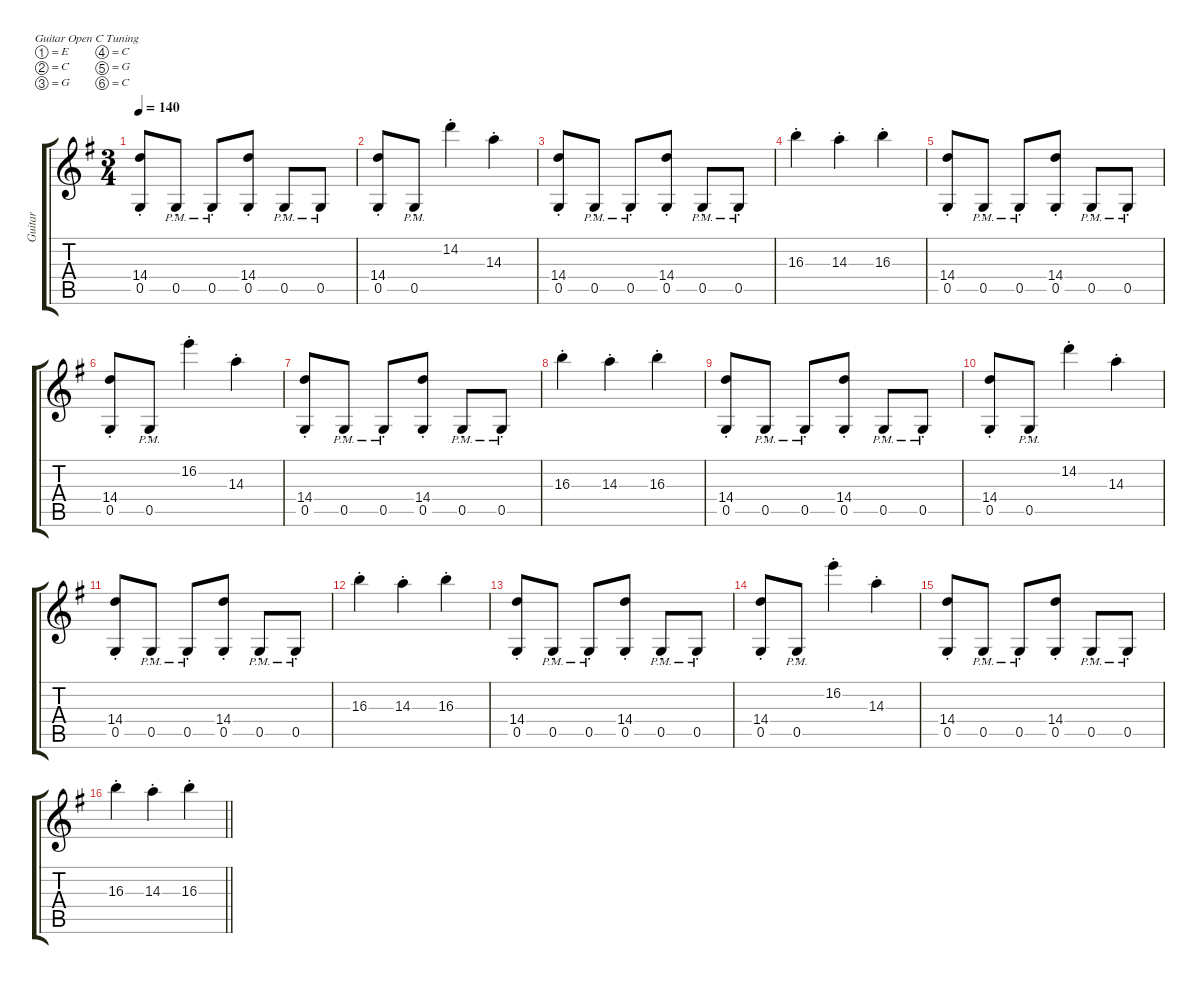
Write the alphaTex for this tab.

\defaultSystemsLayout 8
\hideDynamics
\bracketExtendMode groupsimilarinstruments
\firstSystemTrackNameMode fullname
\otherSystemsTrackNameOrientation horizontal
\track ("Guitar" "s.guit.") {mute instrument acousticguitarsteel}
\staff {score tabs}
\tuning (E4 C4 G3 C3 G2 C2)
\ts (3 4)
\tempo 140
\clef g2
\ks g
(14.4{st acc forcenatural} 0.5{st acc forcenatural}).8{dy f beam Up} 0.5{pm st acc forcenatural}.8{beam Up} 0.5{pm st acc forcenatural}.8{beam Up} (14.4{st acc forcenatural} 0.5{st acc forcenatural}).8{beam Up} 0.5{pm st acc forcenatural}.8{beam Up} 0.5{pm acc forcenatural}.8{beam Up} |
(14.4{st acc forcenatural} 0.5{st acc forcenatural}).8{beam Up} 0.5{pm st acc forcenatural}.8{beam Up} 14.2{st acc forcenatural}.4{beam Down} 14.3{st acc forcenatural}.4{beam Down} |
(14.4{st acc forcenatural} 0.5{st acc forcenatural}).8{beam Up} 0.5{pm st acc forcenatural}.8{beam Up} 0.5{pm st acc forcenatural}.8{beam Up} (14.4{st acc forcenatural} 0.5{st acc forcenatural}).8{beam Up} 0.5{pm st acc forcenatural}.8{beam Up} 0.5{pm st acc forcenatural}.8{beam Up} |
16.3{st acc forcenatural}.4{beam Down} 14.3{st acc forcenatural}.4{beam Down} 16.3{st acc forcenatural}.4{beam Down} |
(14.4{st acc forcenatural} 0.5{st acc forcenatural}).8{beam Up} 0.5{pm st acc forcenatural}.8{beam Up} 0.5{pm st acc forcenatural}.8{beam Up} (14.4{st acc forcenatural} 0.5{st acc forcenatural}).8{beam Up} 0.5{pm st acc forcenatural}.8{beam Up} 0.5{pm st acc forcenatural}.8{beam Up} |
(14.4{st acc forcenatural} 0.5{st acc forcenatural}).8{beam Up} 0.5{pm st acc forcenatural}.8{beam Up} 16.2{st acc forcenatural}.4{beam Down} 14.3{st acc forcenatural}.4{beam Down} |
(14.4{st acc forcenatural} 0.5{st acc forcenatural}).8{beam Up} 0.5{pm st acc forcenatural}.8{beam Up} 0.5{pm st acc forcenatural}.8{beam Up} (14.4{st acc forcenatural} 0.5{st acc forcenatural}).8{beam Up} 0.5{pm st acc forcenatural}.8{beam Up} 0.5{pm st acc forcenatural}.8{beam Up} |
16.3{st acc forcenatural}.4{beam Down} 14.3{st acc forcenatural}.4{beam Down} 16.3{st acc forcenatural}.4{beam Down} |
(14.4{st acc forcenatural} 0.5{st acc forcenatural}).8{beam Up} 0.5{pm st acc forcenatural}.8{beam Up} 0.5{pm st acc forcenatural}.8{beam Up} (14.4{st acc forcenatural} 0.5{st acc forcenatural}).8{beam Up} 0.5{pm st acc forcenatural}.8{beam Up} 0.5{pm st acc forcenatural}.8{beam Up} |
(14.4{st acc forcenatural} 0.5{st acc forcenatural}).8{beam Up} 0.5{pm st acc forcenatural}.8{beam Up} 14.2{st acc forcenatural}.4{beam Down} 14.3{st acc forcenatural}.4{beam Down} |
(14.4{st acc forcenatural} 0.5{st acc forcenatural}).8{beam Up} 0.5{pm st acc forcenatural}.8{beam Up} 0.5{pm st acc forcenatural}.8{beam Up} (14.4{st acc forcenatural} 0.5{st acc forcenatural}).8{beam Up} 0.5{pm st acc forcenatural}.8{beam Up} 0.5{pm st acc forcenatural}.8{beam Up} |
16.3{st acc forcenatural}.4{beam Down} 14.3{st acc forcenatural}.4{beam Down} 16.3{st acc forcenatural}.4{beam Down} |
(14.4{st acc forcenatural} 0.5{st acc forcenatural}).8{beam Up} 0.5{pm st acc forcenatural}.8{beam Up} 0.5{pm st acc forcenatural}.8{beam Up} (14.4{st acc forcenatural} 0.5{st acc forcenatural}).8{beam Up} 0.5{pm st acc forcenatural}.8{beam Up} 0.5{pm st acc forcenatural}.8{beam Up} |
(14.4{st acc forcenatural} 0.5{st acc forcenatural}).8{beam Up} 0.5{pm st acc forcenatural}.8{beam Up} 16.2{st acc forcenatural}.4{beam Down} 14.3{st acc forcenatural}.4{beam Down} |
(14.4{st acc forcenatural} 0.5{st acc forcenatural}).8{beam Up} 0.5{pm st acc forcenatural}.8{beam Up} 0.5{pm st acc forcenatural}.8{beam Up} (14.4{st acc forcenatural} 0.5{st acc forcenatural}).8{beam Up} 0.5{pm st acc forcenatural}.8{beam Up} 0.5{pm st acc forcenatural}.8{beam Up} |
\barLineRight lightlight
16.3{st acc forcenatural}.4{beam Down} 14.3{st acc forcenatural}.4{beam Down} 16.3{st acc forcenatural}.4{beam Down}
